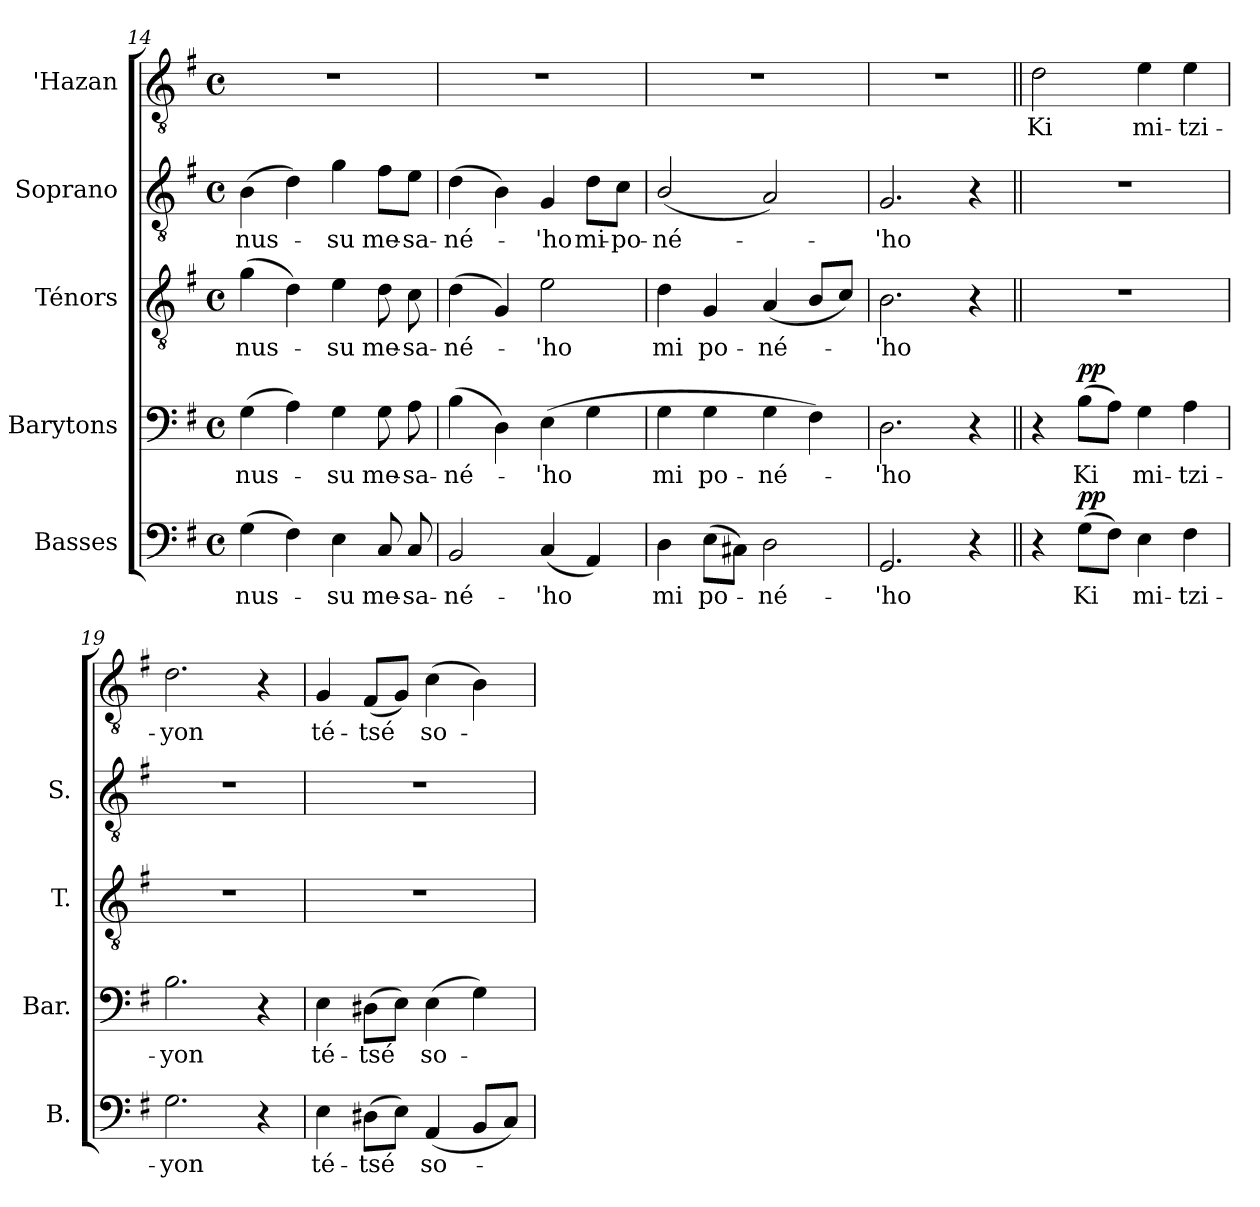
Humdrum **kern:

**kern	**text	**dynam	**kern	**text	**dynam	**kern	**text	**kern	**text	**kern	**text
*part5	*part5	*part5	*part4	*part4	*part4	*part3	*part3	*part2	*part2	*part1	*part1
*staff5	*staff5	*staff5	*staff4	*staff4	*staff4	*staff3	*staff3	*staff2	*staff2	*staff1	*staff1
*I"Basses	*	*	*I"Barytons	*	*	*I"Ténors	*	*I"Soprano	*	*I"'Hazan	*
*I'B.	*	*	*I'Bar.	*	*	*I'T.	*	*I'S.	*	*I''H.	*
*clefF4	*	*	*clefF4	*	*	*clefGv2	*	*clefGv2	*	*clefGv2	*
*	*	*	*	*	*	*ITrd7c12	*	*ITrd7c12	*	*ITrd7c12	*
*k[f#]	*	*	*k[f#]	*	*	*k[f#]	*	*k[f#]	*	*k[f#]	*
*G:	*	*	*G:	*	*	*G:	*	*G:	*	*G:	*
*M4/4	*	*	*M4/4	*	*	*M4/4	*	*M4/4	*	*M4/4	*
*met(c)	*	*	*met(c)	*	*	*met(c)	*	*met(c)	*	*met(c)	*
=14	=14	=14	=14	=14	=14	=14	=14	=14	=14	=14	=14
!	!LO:LY:b:color=#000000	!	!	!	!	!	!	!	!	!	!
!	!	!	!	!LO:LY:b:color=#000000	!	!	!	!	!	!	!
!	!	!	!	!	!	!	!LO:LY:b:color=#000000	!	!	!	!
!	!	!	!	!	!	!	!	!	!LO:LY:b:color=#000000	!	!
(4Gi\	-nus-	.	(4Gi\	-nus-	.	(4Gi\	-nus-	(4BBi\	-nus-	1r	.
4F#i\)	.	.	4Ai\)	.	.	4Di\)	.	4Di\)	.	.	.
!	!LO:LY:b:color=#000000	!	!	!	!	!	!	!	!	!	!
!	!	!	!	!LO:LY:b:color=#000000	!	!	!	!	!	!	!
!	!	!	!	!	!	!	!LO:LY:b:color=#000000	!	!	!	!
!	!	!	!	!	!	!	!	!	!LO:LY:b:color=#000000	!	!
4Ei\	-su	.	4Gi\	-su	.	4Ei\	-su	4Gi\	-su	.	.
!	!LO:LY:b:color=#000000	!	!	!	!	!	!	!	!	!	!
!	!	!	!	!LO:LY:b:color=#000000	!	!	!	!	!	!	!
!	!	!	!	!	!	!	!LO:LY:b:color=#000000	!	!	!	!
!	!	!	!	!	!	!	!	!	!LO:LY:b:color=#000000	!	!
8Ci/	me-	.	8Gi\	me-	.	8Di\	me-	8F#i\L	me-	.	.
!	!LO:LY:b:color=#000000	!	!	!	!	!	!	!	!	!	!
!	!	!	!	!LO:LY:b:color=#000000	!	!	!	!	!	!	!
!	!	!	!	!	!	!	!LO:LY:b:color=#000000	!	!	!	!
!	!	!	!	!	!	!	!	!	!LO:LY:b:color=#000000	!	!
8Ci/	-sa-	.	8Ai\	-sa-	.	8Ci\	-sa-	8Ei\J	-sa-	.	.
=15	=15	=15	=15	=15	=15	=15	=15	=15	=15	=15	=15
!	!LO:LY:b:color=#000000	!	!	!	!	!	!	!	!	!	!
!	!	!	!	!LO:LY:b:color=#000000	!	!	!	!	!	!	!
!	!	!	!	!	!	!	!LO:LY:b:color=#000000	!	!	!	!
!	!	!	!	!	!	!	!	!	!LO:LY:b:color=#000000	!	!
2BBi/	-né-	.	(4Bi\	-né-	.	(4Di\	-né-	(4Di\	-né-	1r	.
.	.	.	4Di\)	.	.	4GGi/)	.	4BBi\)	.	.	.
!	!LO:LY:b:color=#000000	!	!	!	!	!	!	!	!	!	!
!	!	!	!	!LO:LY:b:color=#000000	!	!	!	!	!	!	!
!	!	!	!	!	!	!	!LO:LY:b:color=#000000	!	!	!	!
!	!	!	!	!	!	!	!	!	!LO:LY:b:color=#000000	!	!
(4Ci/	-'ho	.	(4Ei\	-'ho	.	2Ei\	-'ho	4GGi/	-'ho	.	.
!	!	!	!	!	!	!	!	!	!LO:LY:b:color=#000000	!	!
4AAi/)	.	.	4Gi\	.	.	.	.	8Di\L	mi-	.	.
!	!	!	!	!	!	!	!	!	!LO:LY:b:color=#000000	!	!
.	.	.	.	.	.	.	.	8Ci\J	-po-	.	.
=16	=16	=16	=16	=16	=16	=16	=16	=16	=16	=16	=16
!	!LO:LY:b:color=#000000	!	!	!	!	!	!	!	!	!	!
!	!	!	!	!LO:LY:b:color=#000000	!	!	!	!	!	!	!
!	!	!	!	!	!	!	!LO:LY:b:color=#000000	!	!	!	!
!	!	!	!	!	!	!	!	!	!LO:LY:b:color=#000000	!	!
4Di\	mi	.	4Gi\	mi	.	4Di\	mi	(2BBi/	-né-	1r	.
!	!LO:LY:b:color=#000000	!	!	!	!	!	!	!	!	!	!
!	!	!	!	!LO:LY:b:color=#000000	!	!	!	!	!	!	!
!	!	!	!	!	!	!	!LO:LY:b:color=#000000	!	!	!	!
(8Ei\L	po-	.	4Gi\	po-	.	4GGi/	po-	.	.	.	.
8C#Xi\J)	.	.	.	.	.	.	.	.	.	.	.
!	!LO:LY:b:color=#000000	!	!	!	!	!	!	!	!	!	!
!	!	!	!	!LO:LY:b:color=#000000	!	!	!	!	!	!	!
!	!	!	!	!	!	!	!LO:LY:b:color=#000000	!	!	!	!
2Di\	-né-	.	4Gi\	-né-	.	(4AAi/	-né-	2AAi/)	.	.	.
.	.	.	4F#i\)	.	.	8BBi/L	.	.	.	.	.
.	.	.	.	.	.	8Ci/J)	.	.	.	.	.
=17	=17	=17	=17	=17	=17	=17	=17	=17	=17	=17	=17
!	!LO:LY:b:color=#000000	!	!	!	!	!	!	!	!	!	!
!	!	!	!	!LO:LY:b:color=#000000	!	!	!	!	!	!	!
!	!	!	!	!	!	!	!LO:LY:b:color=#000000	!	!	!	!
!	!	!	!	!	!	!	!	!	!LO:LY:b:color=#000000	!	!
2.GGi/	-'ho	.	2.Di\	-'ho	.	2.BBi\	-'ho	2.GGi/	-'ho	1r	.
4r	.	.	4r	.	.	4r	.	4r	.	.	.
!!LO:PB:g=z
=18||	=18||	=18||	=18||	=18||	=18||	=18||	=18||	=18||	=18||	=18||	=18||
!	!	!	!	!	!	!	!	!	!	!	!LO:LY:b:color=#000000
4r	.	.	4r	.	.	1r	.	1r	.	2Di\	Ki
!	!LO:LY:b:color=#000000	!	!	!	!	!	!	!	!	!	!
!	!	!	!	!LO:LY:b:color=#000000	!	!	!	!	!	!	!
(8Gi\L	Ki	pp	(8Bi\L	Ki	pp	.	.	.	.	.	.
8F#i\J)	.	.	8Ai\J)	.	.	.	.	.	.	.	.
!	!LO:LY:b:color=#000000	!	!	!	!	!	!	!	!	!	!
!	!	!	!	!LO:LY:b:color=#000000	!	!	!	!	!	!	!
!	!	!	!	!	!	!	!	!	!	!	!LO:LY:b:color=#000000
4Ei\	mi-	.	4Gi\	mi-	.	.	.	.	.	4Ei\	mi-
!	!LO:LY:b:color=#000000	!	!	!	!	!	!	!	!	!	!
!	!	!	!	!LO:LY:b:color=#000000	!	!	!	!	!	!	!
!	!	!	!	!	!	!	!	!	!	!	!LO:LY:b:color=#000000
4F#i\	-tzi-	.	4Ai\	-tzi-	.	.	.	.	.	4Ei\	-tzi-
=19	=19	=19	=19	=19	=19	=19	=19	=19	=19	=19	=19
!	!LO:LY:b:color=#000000	!	!	!	!	!	!	!	!	!	!
!	!	!	!	!LO:LY:b:color=#000000	!	!	!	!	!	!	!
!	!	!	!	!	!	!	!	!	!	!	!LO:LY:b:color=#000000
2.Gi\	-yon	.	2.Bi\	-yon	.	1r	.	1r	.	2.Di\	-yon
4r	.	.	4r	.	.	.	.	.	.	4r	.
=20	=20	=20	=20	=20	=20	=20	=20	=20	=20	=20	=20
!	!LO:LY:b:color=#000000	!	!	!	!	!	!	!	!	!	!
!	!	!	!	!LO:LY:b:color=#000000	!	!	!	!	!	!	!
!	!	!	!	!	!	!	!	!	!	!	!LO:LY:b:color=#000000
4Ei\	té-	.	4Ei\	té-	.	1r	.	1r	.	4GGi/	té-
!	!LO:LY:b:color=#000000	!	!	!	!	!	!	!	!	!	!
!	!	!	!	!LO:LY:b:color=#000000	!	!	!	!	!	!	!
!	!	!	!	!	!	!	!	!	!	!	!LO:LY:b:color=#000000
(8D#Xi\L	-tsé	.	(8D#Xi\L	-tsé	.	.	.	.	.	(8FF#i/L	-tsé
8Ei\J)	.	.	8Ei\J)	.	.	.	.	.	.	8GGi/J)	.
!	!LO:LY:b:color=#000000	!	!	!	!	!	!	!	!	!	!
!	!	!	!	!LO:LY:b:color=#000000	!	!	!	!	!	!	!
!	!	!	!	!	!	!	!	!	!	!	!LO:LY:b:color=#000000
(4AAi/	so-	.	(4Ei\	so-	.	.	.	.	.	(4Ci\	so-
8BBi/L	.	.	4Gi\)	.	.	.	.	.	.	4BBi\)	.
8Ci/J)	.	.	.	.	.	.	.	.	.	.	.
=	=	=	=	=	=	=	=	=	=	=	=
*-	*-	*-	*-	*-	*-	*-	*-	*-	*-	*-	*-
